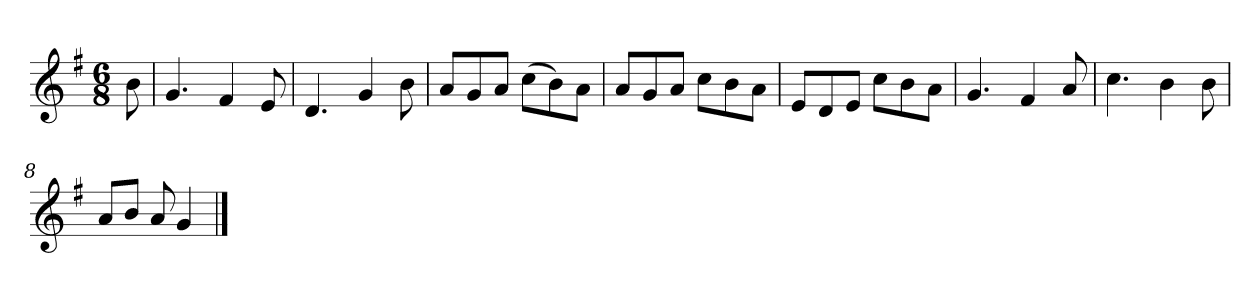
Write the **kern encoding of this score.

**kern
*part1
*staff1
*k[f#]
*M6/8
*MM120
=
8b
=1
4.g
4f#
8e
=2
4.d
4g
8b
=3
8aL
8g
8aJ
(8ccL
8b)
8aJ
=4
8aL
8g
8aJ
8ccL
8b
8aJ
=5
8eL
8d
8eJ
8ccL
8b
8aJ
=6
4.g
4f#
8a
=7
4.cc
4b
8b
=8
8aL
8bJ
8a
4g
==
*-
